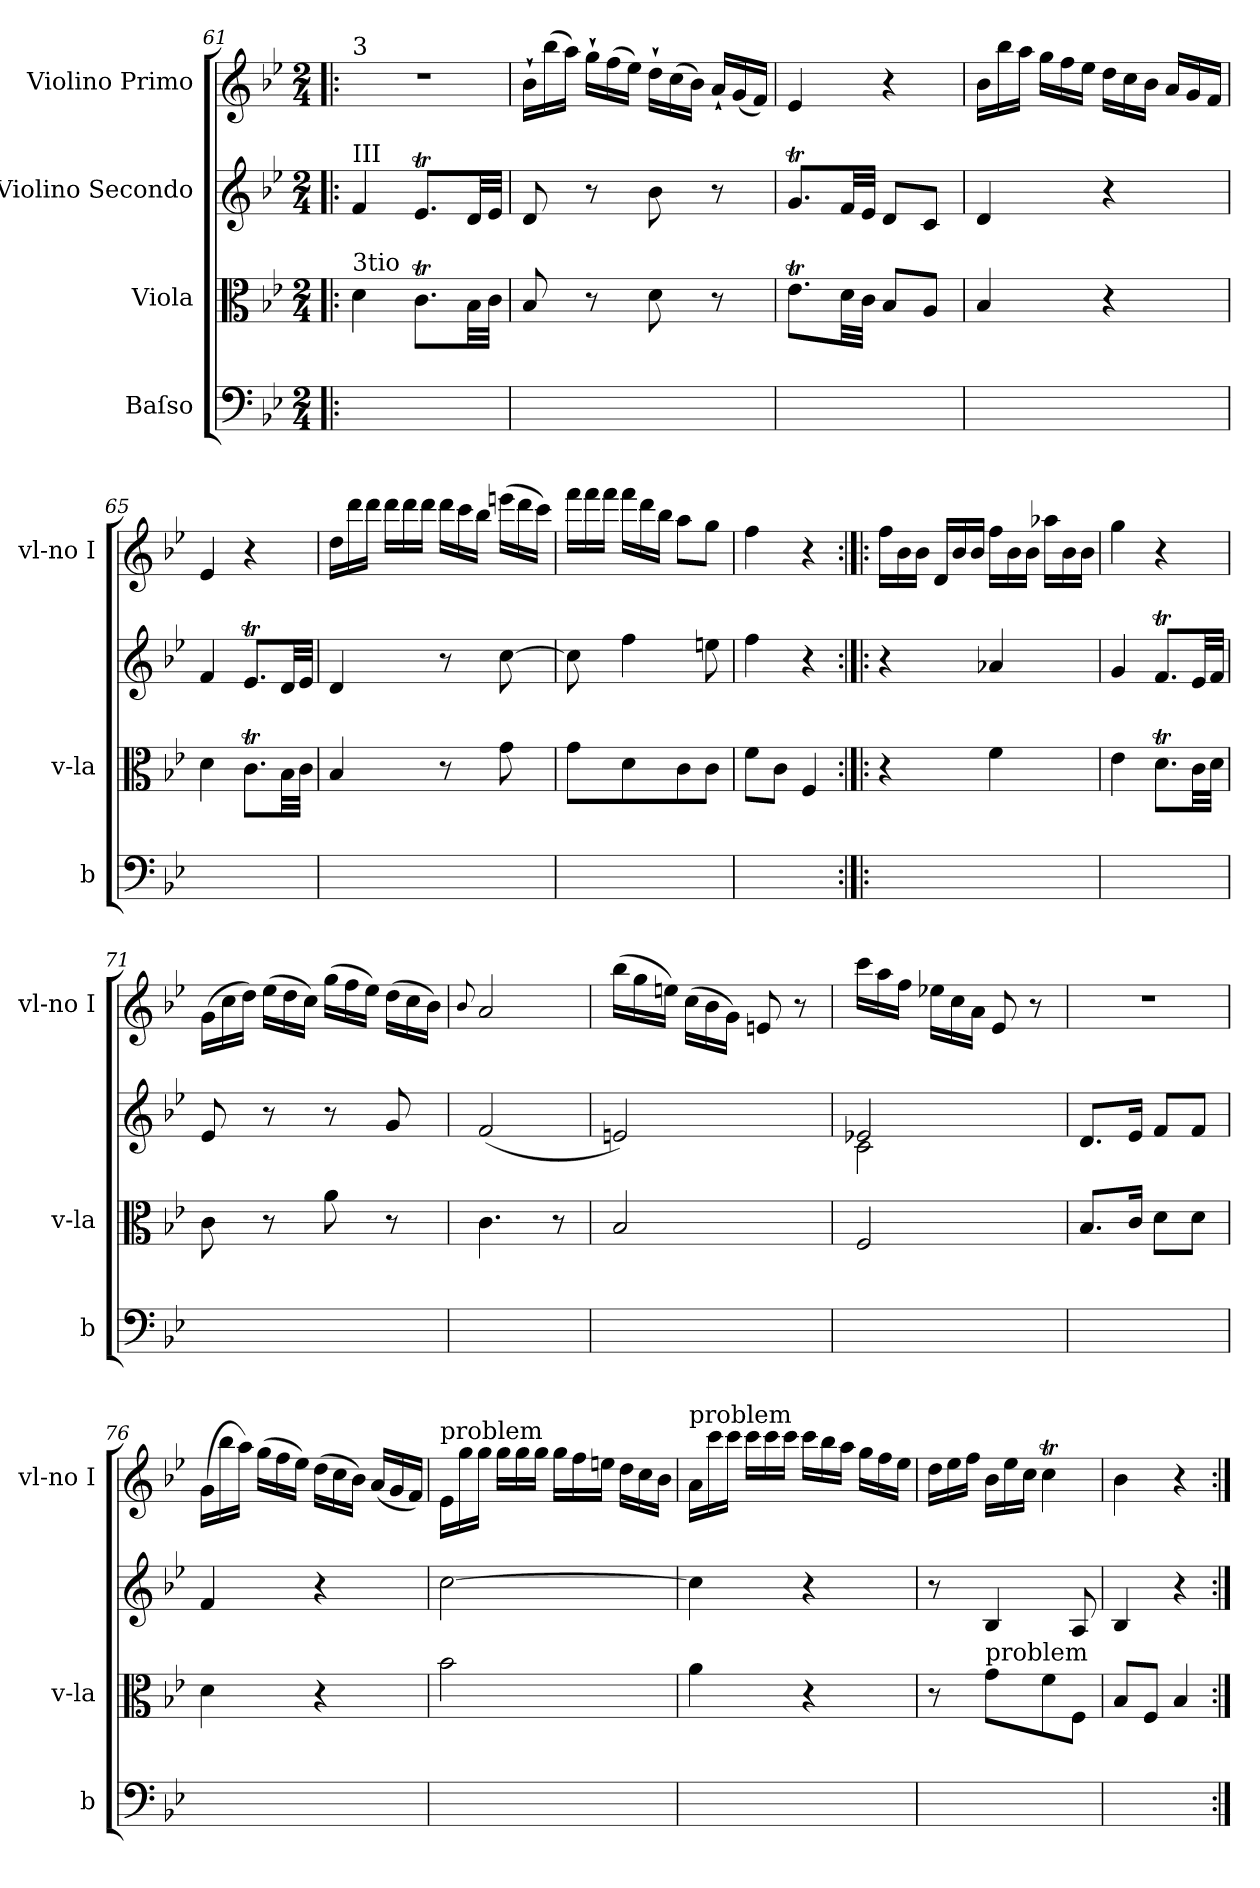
**kern	**kern	**kern	**kern
*part4	*part3	*part2	*part1
*staff4	*staff3	*staff2	*staff1
*I"Baſso	*I"Viola	*I"Violino Secondo	*I"Violino Primo
*I'b	*I'v-la	*	*I'vl-no I
*clefF4	*clefC3	*clefG2	*clefG2
*k[b-e-]	*k[b-e-]	*k[b-e-]	*k[b-e-]
*M2/4	*M2/4	*M2/4	*M2/4
=61!|:	=61!|:	=61!|:	=61!|:
!	!	!	!LO:TX:a:t=3
!	!	!LO:TX:a:t=III	!
!	!LO:TX:a:t=3tio	!	!
2ryy	4d\	4f/	2r
.	8.cT\L	8.e-T/L	.
.	32B-\LL	32d/LL	.
.	32c\JJJ	32e-/JJJ	.
=62	=62	=62	=62
*	*	*	*Xtuplet
2ryy	8B-/	8d/	24b-`\LL
.	.	.	(24bb-\
.	.	.	24aa\JJ)
.	8r	8r	24gg`\LL
.	.	.	(24ff\
.	.	.	24ee-\JJ)
.	8d\	8b-\	24dd`\LL
.	.	.	(24cc\
.	.	.	24b-\JJ)
.	8r	8r	24a`/LL
.	.	.	(24g/
.	.	.	24f/JJ)
=63	=63	=63	=63
2ryy	8.e-T\L	8.gT/L	4e-/
.	32d\LL	32f/LL	.
.	32c\JJJ	32e-/JJJ	.
.	8B-/L	8d/L	4r
.	8A/J	8c/J	.
=64	=64	=64	=64
2ryy	4B-/	4d/	24b-\LL
.	.	.	24bb-\
.	.	.	24aa\JJ
.	.	.	24gg\LL
.	.	.	24ff\
.	.	.	24ee-\JJ
.	4r	4r	24dd\LL
.	.	.	24cc\
.	.	.	24b-\JJ
.	.	.	24a/LL
.	.	.	24g/
.	.	.	24f/JJ
=65	=65	=65	=65
2ryy	4d\	4f/	4e-/
.	8.cT\L	8.e-T/L	4r
.	32B-\LL	32d/LL	.
.	32c\JJJ	32e-/JJJ	.
=66	=66	=66	=66
2ryy	4B-/	4d/	24dd\LL
.	.	.	24ddd\
.	.	.	24ddd\JJ
.	.	.	24ddd\LL
.	.	.	24ddd\
.	.	.	24ddd\JJ
.	8r	8r	24ddd\LL
.	.	.	24ccc\
.	.	.	24bb-\JJ
.	8g\	[8cc\	(24eeen\LL
.	.	.	24ddd\
.	.	.	24ccc\JJ)
=67	=67	=67	=67
2ryy	8g\L	8cc\]	24fff\LL
.	.	.	24fff\
.	.	.	24fff\JJ
.	8d\	4ff\	24fff\LL
.	.	.	24ddd\
.	.	.	24bb-\JJ
.	8c\	.	8aa\L
.	8c\J	8een\	8gg\J
=68	=68	=68	=68
2ryy	8f\L	4ff\	4ff\
.	8c\J	.	.
.	4F/	4r	4r
=69:|!|:	=69:|!|:	=69:|!|:	=69:|!|:
2ryy	4r	4r	24ff\LL
.	.	.	24b-\
.	.	.	24b-\JJ
.	.	.	24d/LL
.	.	.	24b-/
.	.	.	24b-/JJ
.	4f\	4a-X/	24ff\LL
.	.	.	24b-\
.	.	.	24b-\JJ
.	.	.	24aa-X\LL
.	.	.	24b-\
.	.	.	24b-\JJ
=70	=70	=70	=70
2ryy	4e-\	4g/	4gg\
.	8.dt\L	8.fT/L	4r
.	32c\LL	32e-/LL	.
.	32d\JJJ	32f/JJJ	.
=71	=71	=71	=71
2ryy	8c\	8e-/	(24g\LL
.	.	.	24cc\
.	.	.	24dd\JJ)
.	8r	8r	(24ee-\LL
.	.	.	24dd\
.	.	.	24cc\JJ)
.	8a\	8r	(24gg\LL
.	.	.	24ff\
.	.	.	24ee-\JJ)
.	8r	8g/	(24dd\LL
.	.	.	24cc\
.	.	.	24b-\JJ)
=72	=72	=72	=72
.	.	.	8qqb-/
2ryy	4.c\	(2f/	2a/
.	8r	.	.
=73	=73	=73	=73
2ryy	2B-/	2en/)	(24bb-\LL
.	.	.	24gg\
.	.	.	24een\JJ)
.	.	.	(24cc\LL
.	.	.	24b-\
.	.	.	24g\JJ)
.	.	.	8en/
.	.	.	8r
=74	=74	=74	=74
*	*	*^	*
2ryy	2F/	2e-X/	2c\	24ccc\LL
.	.	.	.	24aa\
.	.	.	.	24ff\JJ
.	.	.	.	24ee-X\LL
.	.	.	.	24cc\
.	.	.	.	24a\JJ
.	.	.	.	8e-/
.	.	.	.	8r
*	*	*v	*v	*
=75	=75	=75	=75
2ryy	8.B-/L	8.d/L	2r
.	16c/Jk	16e-/Jk	.
.	8d\L	8f/L	.
.	8d\J	8f/J	.
=76	=76	=76	=76
2ryy	4d\	4f/	(24g\LL
.	.	.	24bb-\
.	.	.	24aa\JJ)
.	.	.	(24gg\LL
.	.	.	24ff\
.	.	.	24ee-\JJ)
.	4r	4r	(24dd\LL
.	.	.	24cc\
.	.	.	24b-\JJ)
.	.	.	(24a/LL
.	.	.	24g/
.	.	.	24f/JJ)
=77	=77	=77	=77
!	!	!	!LO:TX:a:t=problem
2ryy	2b-\	[2cc\	24e-/LL
.	.	.	24gg\
.	.	.	24gg\JJ
.	.	.	24gg\LL
.	.	.	24gg\
.	.	.	24gg\JJ
.	.	.	24gg\LL
.	.	.	24ff\
.	.	.	24een\JJ
.	.	.	24dd\LL
.	.	.	24cc\
.	.	.	24b-\JJ
=78	=78	=78	=78
!	!	!	!LO:TX:a:t=problem
2ryy	4a\	4cc\]	24a/LL
.	.	.	24ccc\
.	.	.	24ccc\JJ
.	.	.	24ccc\LL
.	.	.	24ccc\
.	.	.	24ccc\JJ
.	4r	4r	24ccc\LL
.	.	.	24bb-\
.	.	.	24aa\JJ
.	.	.	24gg\LL
.	.	.	24ff\
.	.	.	24ee-\JJ
=79	=79	=79	=79
2ryy	8r	8r	24dd\LL
.	.	.	24ee-\
.	.	.	24ff\JJ
!	!LO:TX:a:t=problem	!	!
.	8g\L	4B-/	24b-\LL
.	.	.	24ee-\
.	.	.	24cc\JJ
.	8f\	.	4ccT\
.	8F/J	8A/	.
=80	=80	=80	=80
2ryy	8B-/L	4B-/	4b-\
.	8F/J	.	.
.	4B-/	4r	4r
=:|!	=:|!	=:|!	=:|!
*-	*-	*-	*-
